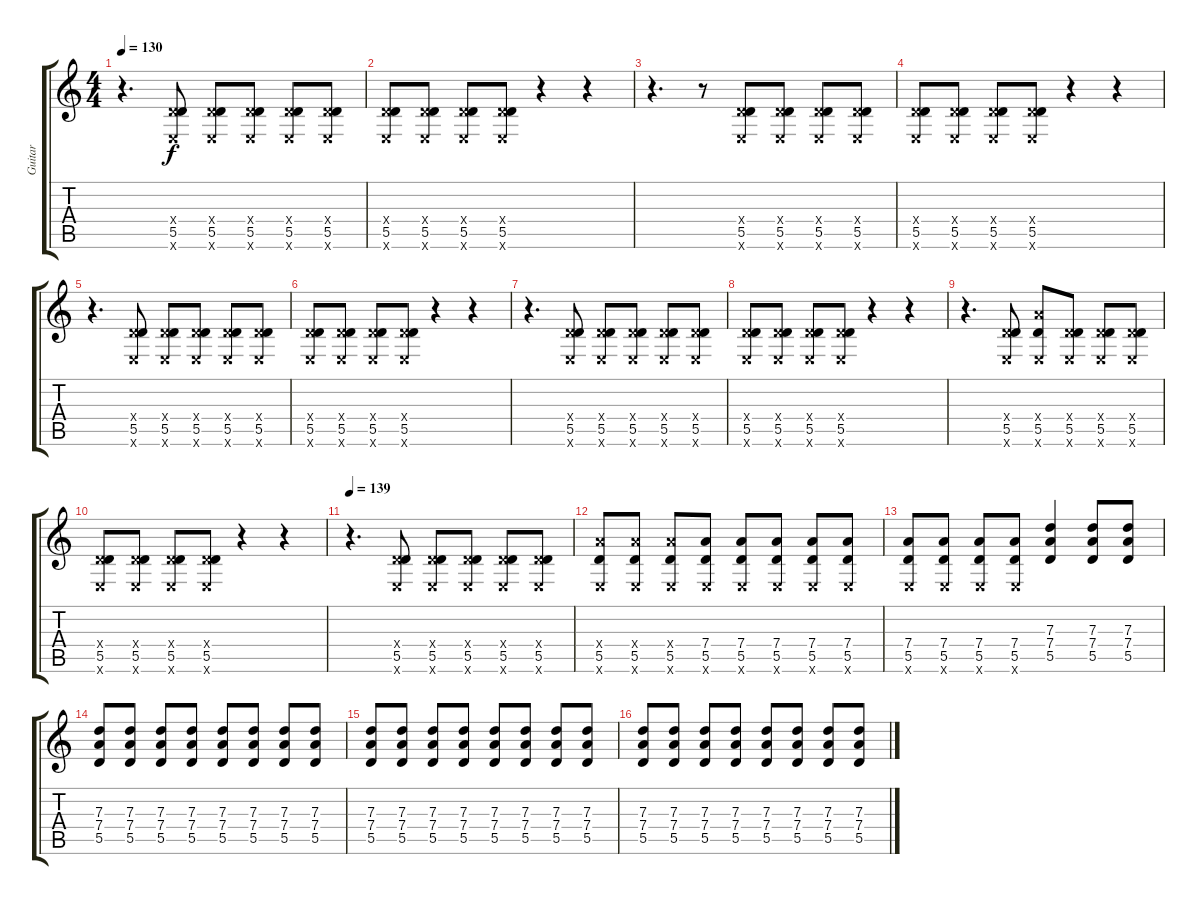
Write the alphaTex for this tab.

\track ("Guitar" "Guitar") {instrument electricguitarmuted}
\staff {score tabs}
\tuning (E4 B3 G3 D3 A2 E2) {hide}
\ts (4 4)
\tempo 130
\clef g2
\ks c
r.4{d dy f} (0.4{x} 5.5 0.6{x}).8 (0.4{x} 5.5 0.6{x}).8 (0.4{x} 5.5 0.6{x}).8 (0.4{x} 5.5 0.6{x}).8 (0.4{x} 5.5 0.6{x}).8 |
(0.4{x} 5.5 0.6{x}).8 (0.4{x} 5.5 0.6{x}).8 (0.4{x} 5.5 0.6{x}).8 (0.4{x} 5.5 0.6{x}).8 r.4 r.4 |
r.4{d} r.8 (0.4{x} 5.5 0.6{x}).8 (0.4{x} 5.5 0.6{x}).8 (0.4{x} 5.5 0.6{x}).8 (0.4{x} 5.5 0.6{x}).8 |
(0.4{x} 5.5 0.6{x}).8 (0.4{x} 5.5 0.6{x}).8 (0.4{x} 5.5 0.6{x}).8 (0.4{x} 5.5 0.6{x}).8 r.4 r.4 |
r.4{d} (0.4{x} 5.5 0.6{x}).8 (0.4{x} 5.5 0.6{x}).8 (0.4{x} 5.5 0.6{x}).8 (0.4{x} 5.5 0.6{x}).8 (0.4{x} 5.5 0.6{x}).8 |
(0.4{x} 5.5 0.6{x}).8 (0.4{x} 5.5 0.6{x}).8 (0.4{x} 5.5 0.6{x}).8 (0.4{x} 5.5 0.6{x}).8 r.4 r.4 |
r.4{d} (0.4{x} 5.5 0.6{x}).8 (0.4{x} 5.5 0.6{x}).8 (0.4{x} 5.5 0.6{x}).8 (0.4{x} 5.5 0.6{x}).8 (0.4{x} 5.5 0.6{x}).8 |
(0.4{x} 5.5 0.6{x}).8 (0.4{x} 5.5 0.6{x}).8 (0.4{x} 5.5 0.6{x}).8 (0.4{x} 5.5 0.6{x}).8 r.4 r.4 |
r.4{d} (0.4{x} 5.5 0.6{x}).8 (7.4{x} 5.5 0.6{x}).8 (0.4{x} 5.5 0.6{x}).8 (0.4{x} 5.5 0.6{x}).8 (0.4{x} 5.5 0.6{x}).8 |
(0.4{x} 5.5 0.6{x}).8 (0.4{x} 5.5 0.6{x}).8 (0.4{x} 5.5 0.6{x}).8 (0.4{x} 5.5 0.6{x}).8 r.4 r.4 |
\tempo 139
r.4{d} (0.4{x} 5.5 0.6{x}).8 (0.4{x} 5.5 0.6{x}).8 (0.4{x} 5.5 0.6{x}).8 (0.4{x} 5.5 0.6{x}).8 (0.4{x} 5.5 0.6{x}).8 |
(7.4{x} 5.5 0.6{x}).8 (7.4{x} 5.5 0.6{x}).8 (7.4{x} 5.5 0.6{x}).8 (7.4 5.5 0.6{x}).8{instrument overdrivenguitar} (7.4 5.5 0.6{x}).8 (7.4 5.5 0.6{x}).8 (7.4 5.5 0.6{x}).8 (7.4 5.5 0.6{x}).8 |
(7.4 5.5 0.6{x}).8 (7.4 5.5 0.6{x}).8 (7.4 5.5 0.6{x}).8 (7.4 5.5 0.6{x}).8 (7.3 7.4 5.5).4 (7.3 7.4 5.5).8 (7.3 7.4 5.5).8 |
(7.3 7.4 5.5).8 (7.3 7.4 5.5).8 (7.3 7.4 5.5).8 (7.3 7.4 5.5).8 (7.3 7.4 5.5).8 (7.3 7.4 5.5).8 (7.3 7.4 5.5).8 (7.3 7.4 5.5).8 |
(7.3 7.4 5.5).8 (7.3 7.4 5.5).8 (7.3 7.4 5.5).8 (7.3 7.4 5.5).8 (7.3 7.4 5.5).8 (7.3 7.4 5.5).8 (7.3 7.4 5.5).8 (7.3 7.4 5.5).8 |
(7.3 7.4 5.5).8 (7.3 7.4 5.5).8 (7.3 7.4 5.5).8 (7.3 7.4 5.5).8 (7.3 7.4 5.5).8 (7.3 7.4 5.5).8 (7.3 7.4 5.5).8 (7.3 7.4 5.5).8
